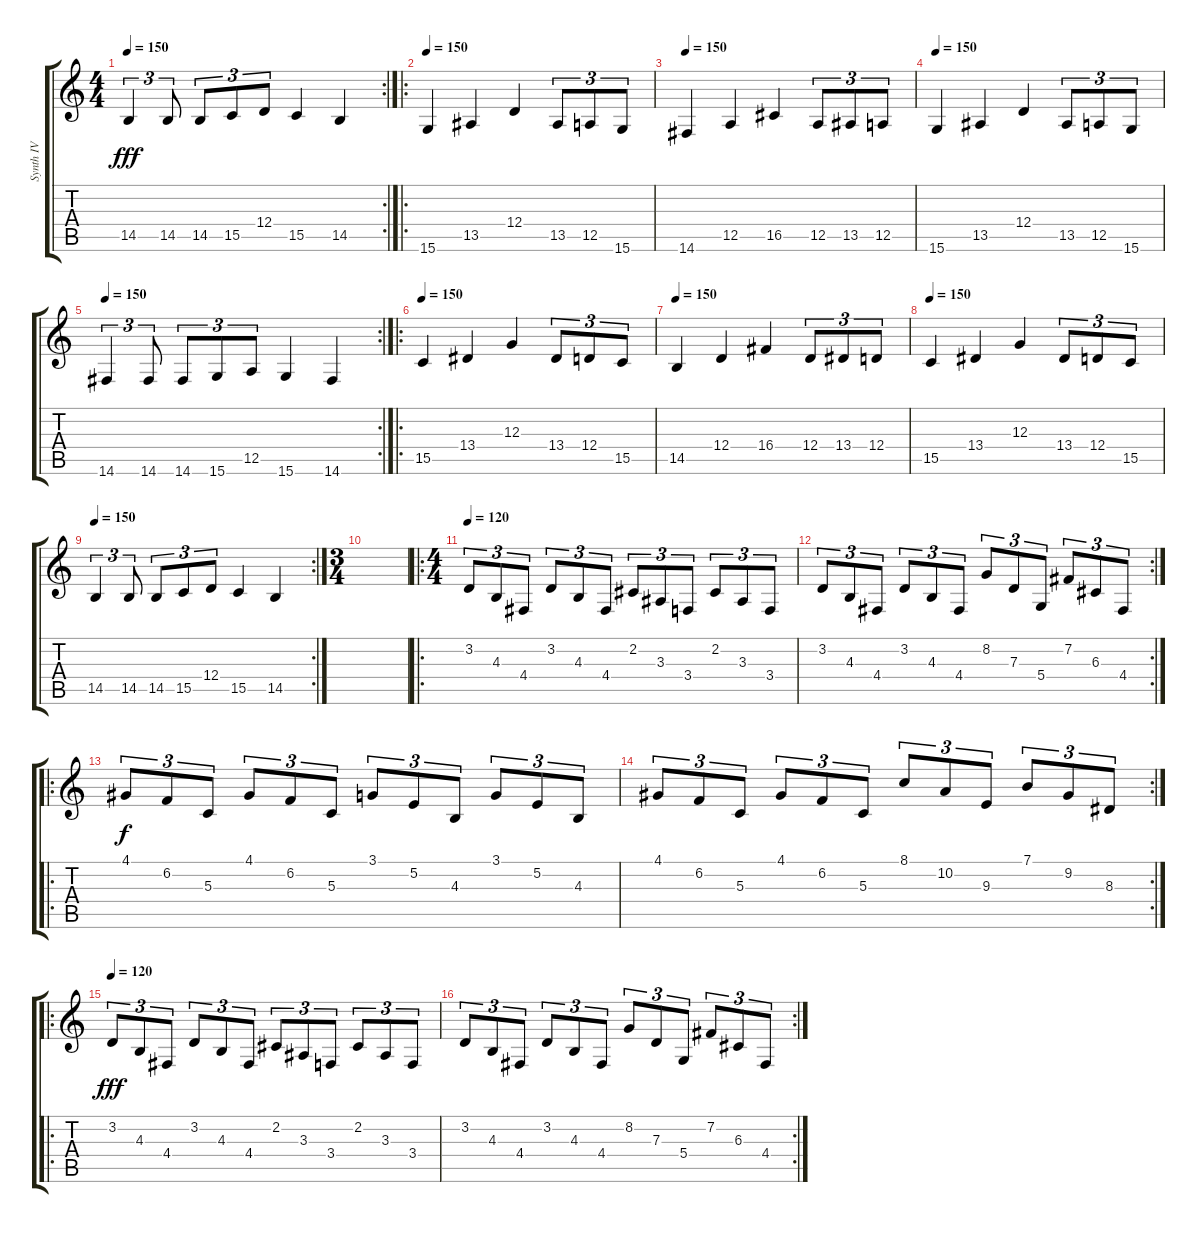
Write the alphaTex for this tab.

\track ("Synth IV" "Synth IV") {instrument orchestralharp}
\staff {score tabs}
\tuning (E4 B3 G3 D3 A2 E2) {hide}
\rc 2
\ts (4 4)
\tempo 150
\clef g2
\ks c
14.5.4{tu (3 2) dy fff instrument churchorgan} 14.5.8{tu (3 2)} 14.5.8{tu (3 2)} 15.5.8{tu (3 2)} 12.4.8{tu (3 2)} 15.5.4 14.5.4 |
\ro
\tempo 150
15.6.4{volume 16 instrument churchorgan} 13.5.4 12.4.4 13.5.8{tu (3 2)} 12.5.8{tu (3 2)} 15.6.8{tu (3 2)} |
\tempo 150
14.6.4{instrument churchorgan} 12.5.4 16.5.4 12.5.8{tu (3 2)} 13.5.8{tu (3 2)} 12.5.8{tu (3 2)} |
\tempo 150
15.6.4{instrument churchorgan} 13.5.4 12.4.4 13.5.8{tu (3 2)} 12.5.8{tu (3 2)} 15.6.8{tu (3 2)} |
\rc 2
\tempo 150
14.6.4{tu (3 2) instrument churchorgan} 14.6.8{tu (3 2)} 14.6.8{tu (3 2)} 15.6.8{tu (3 2)} 12.5.8{tu (3 2)} 15.6.4 14.6.4 |
\ro
\tempo 150
15.5.4{volume 16 instrument churchorgan} 13.4.4 12.3.4 13.4.8{tu (3 2)} 12.4.8{tu (3 2)} 15.5.8{tu (3 2)} |
\tempo 150
14.5.4{instrument churchorgan} 12.4.4 16.4.4 12.4.8{tu (3 2)} 13.4.8{tu (3 2)} 12.4.8{tu (3 2)} |
\tempo 150
15.5.4{instrument churchorgan} 13.4.4 12.3.4 13.4.8{tu (3 2)} 12.4.8{tu (3 2)} 15.5.8{tu (3 2)} |
\rc 2
\tempo 150
14.5.4{tu (3 2) instrument churchorgan} 14.5.8{tu (3 2)} 14.5.8{tu (3 2)} 15.5.8{tu (3 2)} 12.4.8{tu (3 2)} 15.5.4 14.5.4 |
\ts (3 4)
|
\ro
\ts (4 4)
\tempo 120
3.2.8{tu (3 2) volume 14 instrument pad1newage} 4.3.8{tu (3 2)} 4.4.8{tu (3 2)} 3.2.8{tu (3 2)} 4.3.8{tu (3 2)} 4.4.8{tu (3 2)} 2.2.8{tu (3 2)} 3.3.8{tu (3 2)} 3.4.8{tu (3 2)} 2.2.8{tu (3 2)} 3.3.8{tu (3 2)} 3.4.8{tu (3 2)} |
\rc 2
3.2.8{tu (3 2)} 4.3.8{tu (3 2)} 4.4.8{tu (3 2)} 3.2.8{tu (3 2)} 4.3.8{tu (3 2)} 4.4.8{tu (3 2)} 8.2.8{tu (3 2)} 7.3.8{tu (3 2)} 5.4.8{tu (3 2)} 7.2.8{tu (3 2)} 6.3.8{tu (3 2)} 4.4.8{tu (3 2)} |
\ro
4.1.8{tu (3 2) dy f volume 16 instrument pad1newage} 6.2.8{tu (3 2)} 5.3.8{tu (3 2)} 4.1.8{tu (3 2)} 6.2.8{tu (3 2)} 5.3.8{tu (3 2)} 3.1.8{tu (3 2)} 5.2.8{tu (3 2)} 4.3.8{tu (3 2)} 3.1.8{tu (3 2)} 5.2.8{tu (3 2)} 4.3.8{tu (3 2)} |
\rc 2
4.1.8{tu (3 2)} 6.2.8{tu (3 2)} 5.3.8{tu (3 2)} 4.1.8{tu (3 2)} 6.2.8{tu (3 2)} 5.3.8{tu (3 2)} 8.1.8{tu (3 2)} 10.2.8{tu (3 2)} 9.3.8{tu (3 2)} 7.1.8{tu (3 2)} 9.2.8{tu (3 2)} 8.3.8{tu (3 2)} |
\ro
\tempo 120
3.2.8{tu (3 2) dy fff volume 14 instrument pad1newage} 4.3.8{tu (3 2)} 4.4.8{tu (3 2)} 3.2.8{tu (3 2)} 4.3.8{tu (3 2)} 4.4.8{tu (3 2)} 2.2.8{tu (3 2)} 3.3.8{tu (3 2)} 3.4.8{tu (3 2)} 2.2.8{tu (3 2)} 3.3.8{tu (3 2)} 3.4.8{tu (3 2)} |
\rc 2
3.2.8{tu (3 2)} 4.3.8{tu (3 2)} 4.4.8{tu (3 2)} 3.2.8{tu (3 2)} 4.3.8{tu (3 2)} 4.4.8{tu (3 2)} 8.2.8{tu (3 2)} 7.3.8{tu (3 2)} 5.4.8{tu (3 2)} 7.2.8{tu (3 2)} 6.3.8{tu (3 2)} 4.4.8{tu (3 2)}
